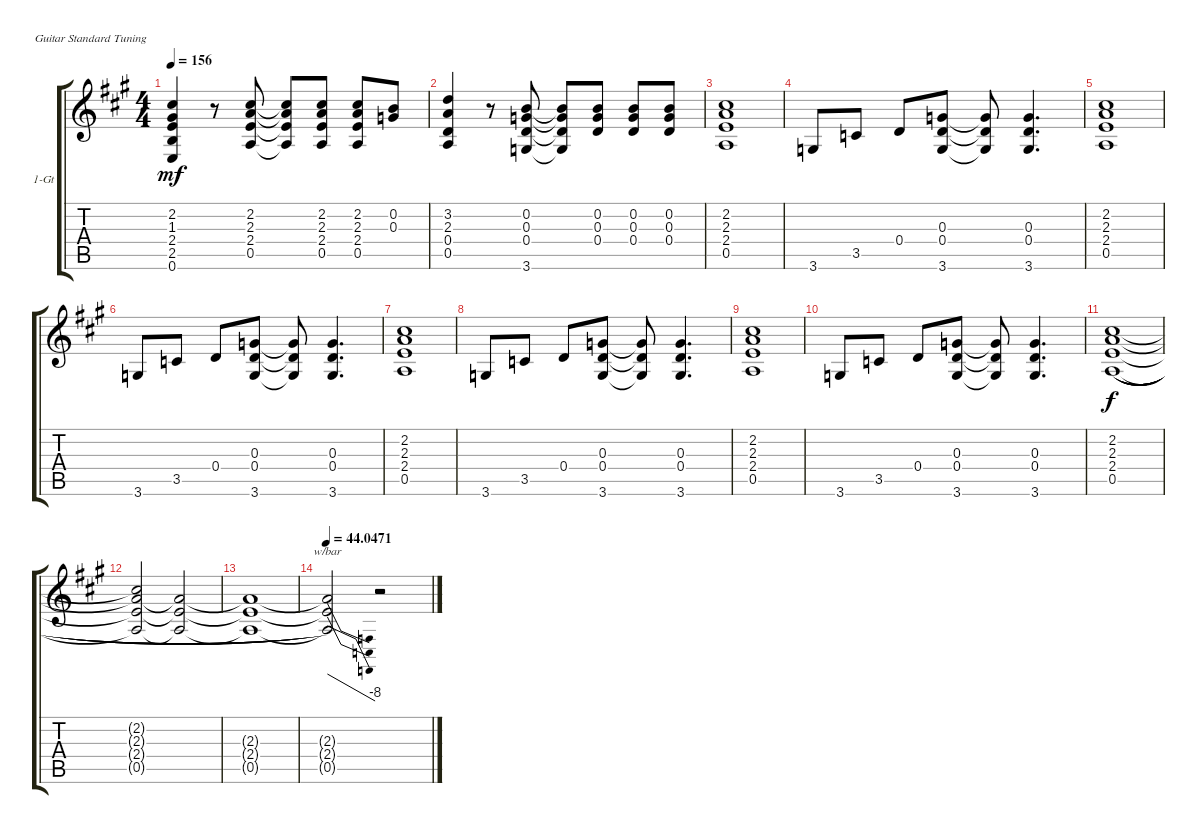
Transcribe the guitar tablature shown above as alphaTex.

\defaultSystemsLayout 4
\bracketExtendMode groupsimilarinstruments
\firstSystemTrackNameOrientation horizontal
\otherSystemsTrackNameOrientation horizontal
\track ("1 Guitar" "1-Gt") {instrument electricguitarclean}
\staff {score tabs}
\tuning (E4 B3 G3 D3 A2 E2)
\ts (4 4)
\tempo 156
\clef g2
\scale
0.960908
\ks a
(0.6 2.5 2.4 1.3 2.2).4{dy mf} r.8 (0.5 2.4 2.3 2.2).8 (0.5{t} 2.4{t} 2.3{t} 2.2{t}).8 (0.5 2.4 2.3 2.2).8 (0.5 2.4 2.3 2.2).8 (0.2 0.3).8 |
\scale
0.960908 (3.2 2.3 0.4 0.5).4 r.8 (3.6 0.4 0.3 0.2).8 (3.6{t} 0.4{t} 0.3{t} 0.2{t}).8 (0.2 0.3 0.4).8 (0.4 0.3 0.2).8 (0.4 0.3 0.2).8 |
\scale
1.07818 (0.5 2.4 2.3 2.2).1 |
\scale
0.960908 3.6.8 3.5.8 0.4.8 (3.6 0.4 0.3).8 (3.6{t} 0.4{t} 0.3{t}).8 (3.6 0.4 0.3).4{d} |
\scale
0.960908 (0.5 2.4 2.3 2.2).1 |
\scale
1.07818 3.6.8 3.5.8 0.4.8 (3.6 0.4 0.3).8 (3.6{t} 0.4{t} 0.3{t}).8 (3.6 0.4 0.3).4{d} |
\scale
0.960908 (0.5 2.4 2.3 2.2).1 |
\scale
0.960908 3.6.8 3.5.8 0.4.8 (3.6 0.4 0.3).8 (3.6{t} 0.4{t} 0.3{t}).8 (3.6 0.4 0.3).4{d} |
\scale
1.07818 (0.5 2.4 2.3 2.2).1 |
\scale
0.960908 3.6.8 3.5.8 0.4.8 (3.6 0.4 0.3).8 (3.6{t} 0.4{t} 0.3{t}).8 (3.6 0.4 0.3).4{d} |
\scale
0.960908 (0.5 2.4 2.3 2.2).1{dy f legatoorigin} |
\scale
1.07818 (0.5{t} 2.4{t} 2.3{t} 2.2{t}).2{legatoorigin} (0.5{t} 2.3{t} 2.4{t}).2{legatoorigin} |
\scale
0.960908 (0.5{t} 2.3{t} 2.4{t}).1{legatoorigin} |
\tempo
44.0471
\scale
0.960908 (0.5{t} 2.3{t} 2.4{t}).2{tbe (dive default 0 0 59.4 -32)} r.2
